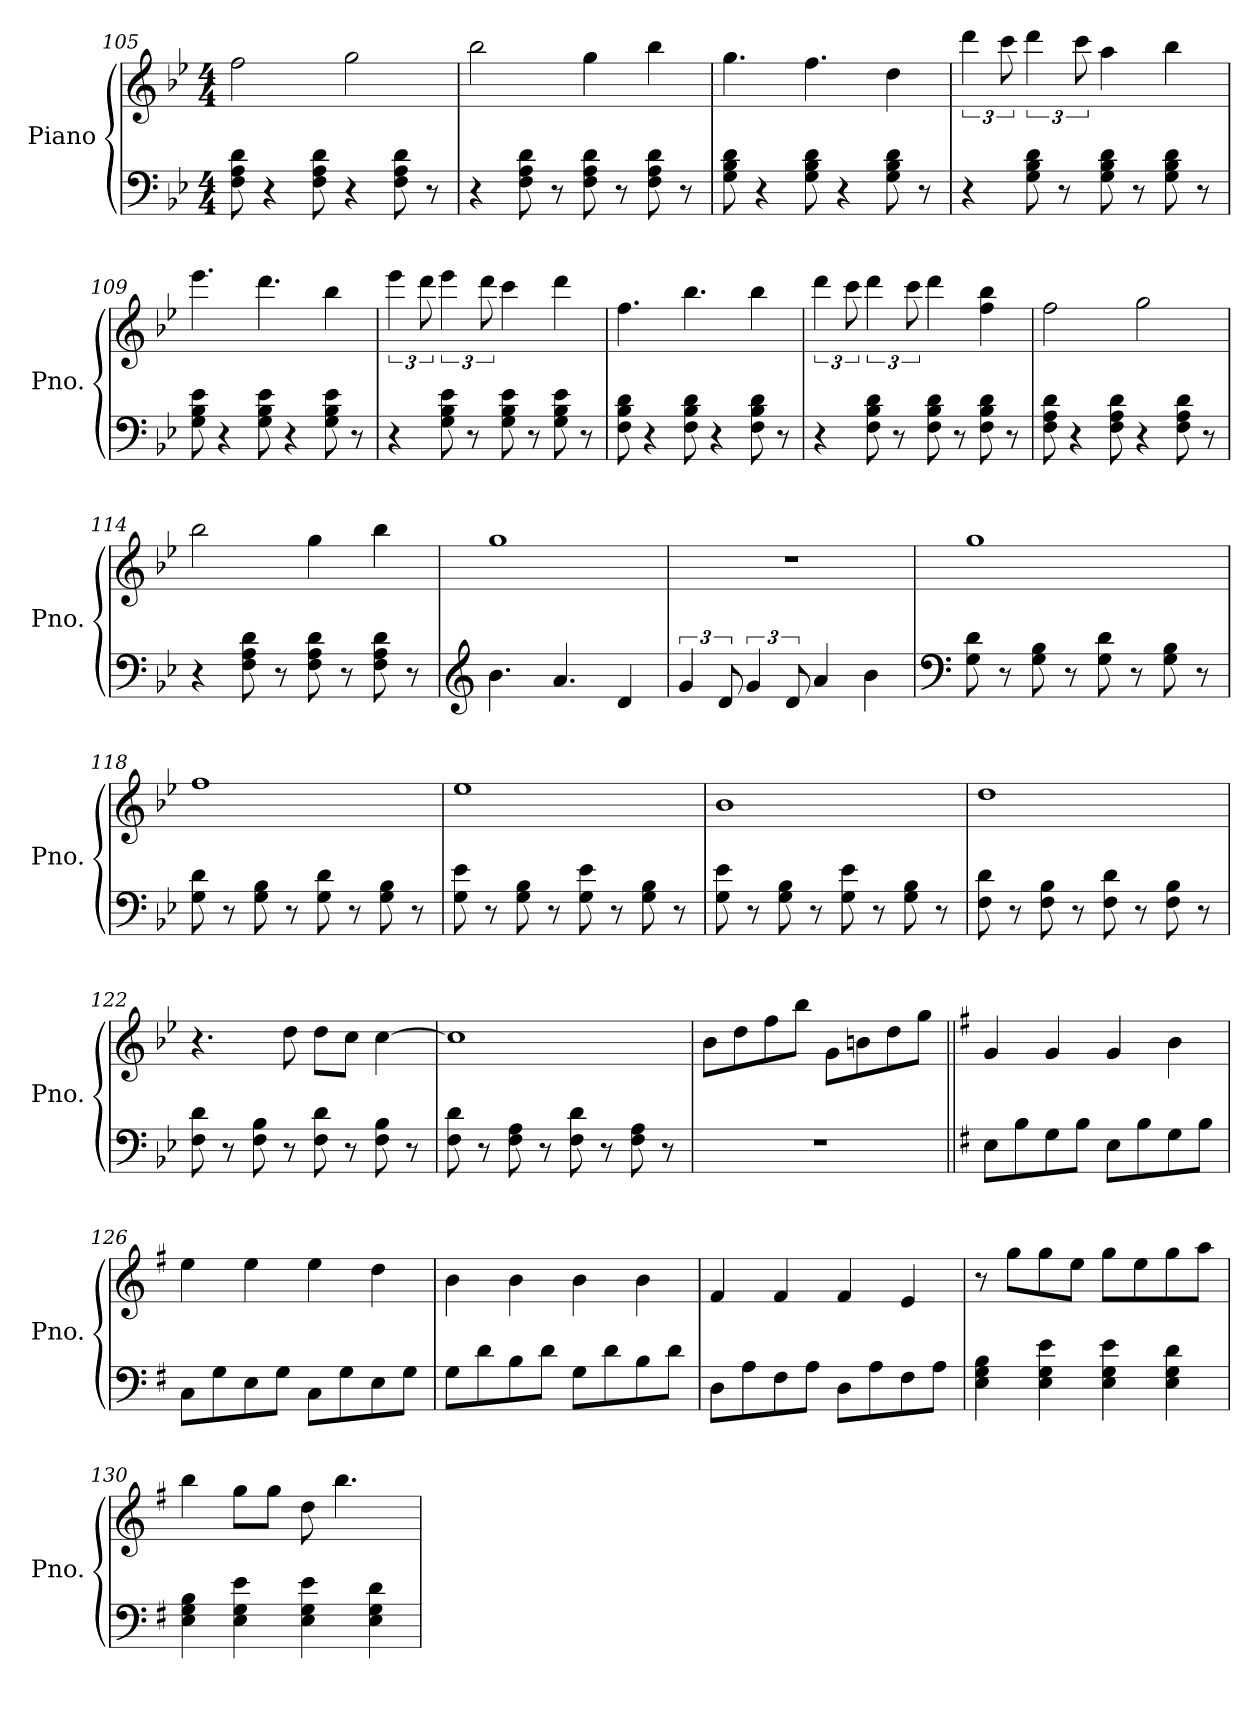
**kern	**kern
*part1	*part1
*staff2	*staff1
*I"Piano	*
*I'Pno.	*
!!LO:PB:g=z
*clefF4	*clefG2
*k[b-e-]	*k[b-e-]
*M4/4	*M4/4
=105	=105
8F\ 8A\ 8d\	2ff\
4r	.
8F\ 8A\ 8d\	.
4r	2gg\
8F\ 8A\ 8d\	.
8r	.
=106	=106
4r	2bb-\
8F\ 8A\ 8d\	.
8r	.
8F\ 8A\ 8d\	4gg\
8r	.
8F\ 8A\ 8d\	4bb-\
8r	.
=107	=107
8G\ 8B-\ 8d\	4.gg\
4r	.
8G\ 8B-\ 8d\	4.ff\
4r	.
8G\ 8B-\ 8d\	4dd\
8r	.
=108	=108
4r	6ddd\
.	12ccc\
8G\ 8B-\ 8d\	6ddd\
8r	.
.	12ccc\
8G\ 8B-\ 8d\	4aa\
8r	.
8G\ 8B-\ 8d\	4bb-\
8r	.
=109	=109
8G\ 8B-\ 8e-\	4.eee-\
4r	.
8G\ 8B-\ 8e-\	4.ddd\
4r	.
8G\ 8B-\ 8e-\	4bb-\
8r	.
=110	=110
4r	6eee-\
.	12ddd\
8G\ 8B-\ 8e-\	6eee-\
8r	.
.	12ddd\
8G\ 8B-\ 8e-\	4ccc\
8r	.
8G\ 8B-\ 8e-\	4ddd\
8r	.
!!LO:LB:g=z
=111	=111
8F\ 8B-\ 8d\	4.ff\
4r	.
8F\ 8B-\ 8d\	4.bb-\
4r	.
8F\ 8B-\ 8d\	4bb-\
8r	.
=112	=112
4r	6ddd\
.	12ccc\
8F\ 8B-\ 8d\	6ddd\
8r	.
.	12ccc\
8F\ 8B-\ 8d\	4ddd\
8r	.
8F\ 8B-\ 8d\	4ff\ 4bb-\
8r	.
=113	=113
8F\ 8A\ 8d\	2ff\
4r	.
8F\ 8A\ 8d\	.
4r	2gg\
8F\ 8A\ 8d\	.
8r	.
=114	=114
4r	2bb-\
8F\ 8A\ 8d\	.
8r	.
8F\ 8A\ 8d\	4gg\
8r	.
8F\ 8A\ 8d\	4bb-\
8r	.
=115	=115
*clefG2	*
4.b-\	1gg
4.a/	.
4d/	.
=116	=116
6g/	1r
12d/	.
6g/	.
12d/	.
4a/	.
4b-\	.
!!LO:LB:g=z
=117	=117
*clefF4	*
8G\ 8d\	1gg
8r	.
8G\ 8B-\	.
8r	.
8G\ 8d\	.
8r	.
8G\ 8B-\	.
8r	.
=118	=118
8G\ 8d\	1ff
8r	.
8G\ 8B-\	.
8r	.
8G\ 8d\	.
8r	.
8G\ 8B-\	.
8r	.
=119	=119
8G\ 8e-\	1ee-
8r	.
8G\ 8B-\	.
8r	.
8G\ 8e-\	.
8r	.
8G\ 8B-\	.
8r	.
=120	=120
8G\ 8e-\	1b-
8r	.
8G\ 8B-\	.
8r	.
8G\ 8e-\	.
8r	.
8G\ 8B-\	.
8r	.
=121	=121
8F\ 8d\	1dd
8r	.
8F\ 8B-\	.
8r	.
8F\ 8d\	.
8r	.
8F\ 8B-\	.
8r	.
!!LO:LB:g=z
=122	=122
8F\ 8d\	4.r
8r	.
8F\ 8B-\	.
8r	8dd\
8F\ 8d\	8dd\L
8r	8cc\J
8F\ 8B-\	[4cc\
8r	.
=123	=123
8F\ 8d\	1cc]
8r	.
8F\ 8A\	.
8r	.
8F\ 8d\	.
8r	.
8F\ 8A\	.
8r	.
=124	=124
1r	8b-\L
.	8dd\
.	8ff\
.	8bb-\J
.	8g\L
.	8bn\
.	8dd\
.	8gg\J
=125||	=125||
*k[f#]	*k[f#]
*	*MM110
8E\L	4g/
8B\	.
8G\	4g/
8B\J	.
8E\L	4g/
8B\	.
8G\	4b\
8B\J	.
=126	=126
8C\L	4ee\
8G\	.
8E\	4ee\
8G\J	.
8C\L	4ee\
8G\	.
8E\	4dd\
8G\J	.
!!LO:LB:g=z
=127	=127
8G\L	4b\
8d\	.
8B\	4b\
8d\J	.
8G\L	4b\
8d\	.
8B\	4b\
8d\J	.
=128	=128
8D\L	4f#/
8A\	.
8F#\	4f#/
8A\J	.
8D\L	4f#/
8A\	.
8F#\	4e/
8A\J	.
=129	=129
4E\ 4G\ 4B\	8r
.	8gg\L
4E\ 4G\ 4e\	8gg\
.	8ee\J
4E\ 4G\ 4e\	8gg\L
.	8ee\
4E\ 4G\ 4d\	8gg\
.	8aa\J
=130	=130
4E\ 4G\ 4B\	4bb\
4E\ 4G\ 4e\	8gg\L
.	8gg\J
4E\ 4G\ 4e\	8dd\
.	4.bb\
4E\ 4G\ 4d\	.
=	=
*-	*-
